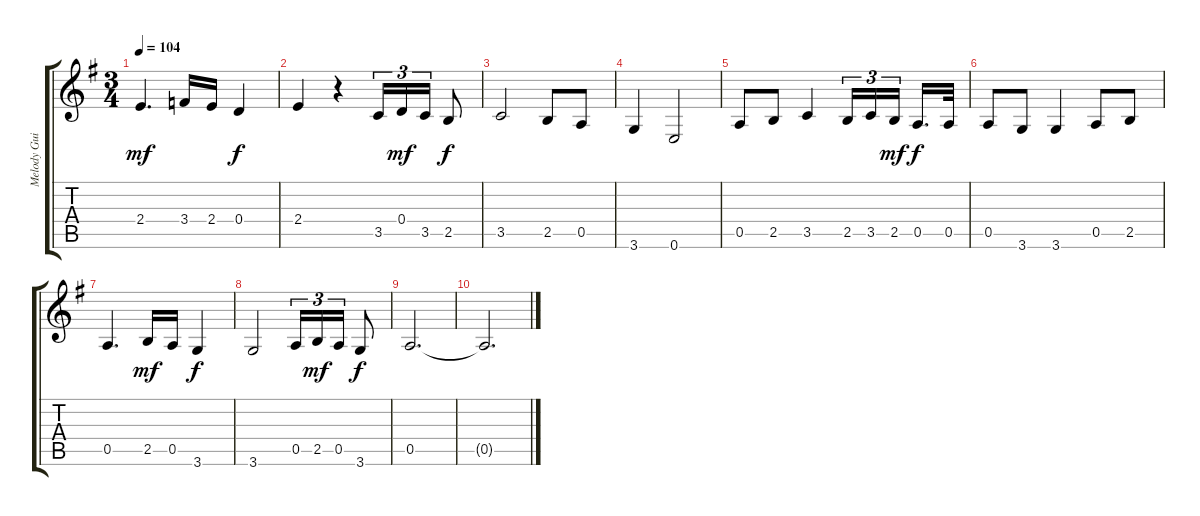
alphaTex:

\track ("Melody Guitar" "Melody Gui") {instrument acousticguitarnylon}
\staff {score tabs}
\tuning (E4 B3 G3 D3 A2 E2) {hide}
\ts (3 4)
\tempo 104
\clef g2
\ks g
2.4.4{d dy mf} 3.4.16 2.4.16 0.4.4{dy f} |
2.4.4 r.4 3.5.16{tu (3 2)} 0.4.16{tu (3 2) dy mf} 3.5.16{tu (3 2)} 2.5.8{dy f} |
3.5.2 2.5.8 0.5.8 |
3.6.4 0.6.2 |
0.5.8 2.5.8 3.5.4 2.5.16{tu (3 2)} 3.5.16{tu (3 2)} 2.5.16{tu (3 2) dy mf beam splitsecondary} 0.5.16{d dy f} 0.5.32 |
0.5.8 3.6.8 3.6.4 0.5.8 2.5.8 |
0.5.4{d} 2.5.16{dy mf} 0.5.16 3.6.4{dy f} |
3.6.2 0.5.16{tu (3 2)} 2.5.16{tu (3 2) dy mf} 0.5.16{tu (3 2)} 3.6.8{dy f} |
0.5.2{d} |
0.5{t}.2{d}
